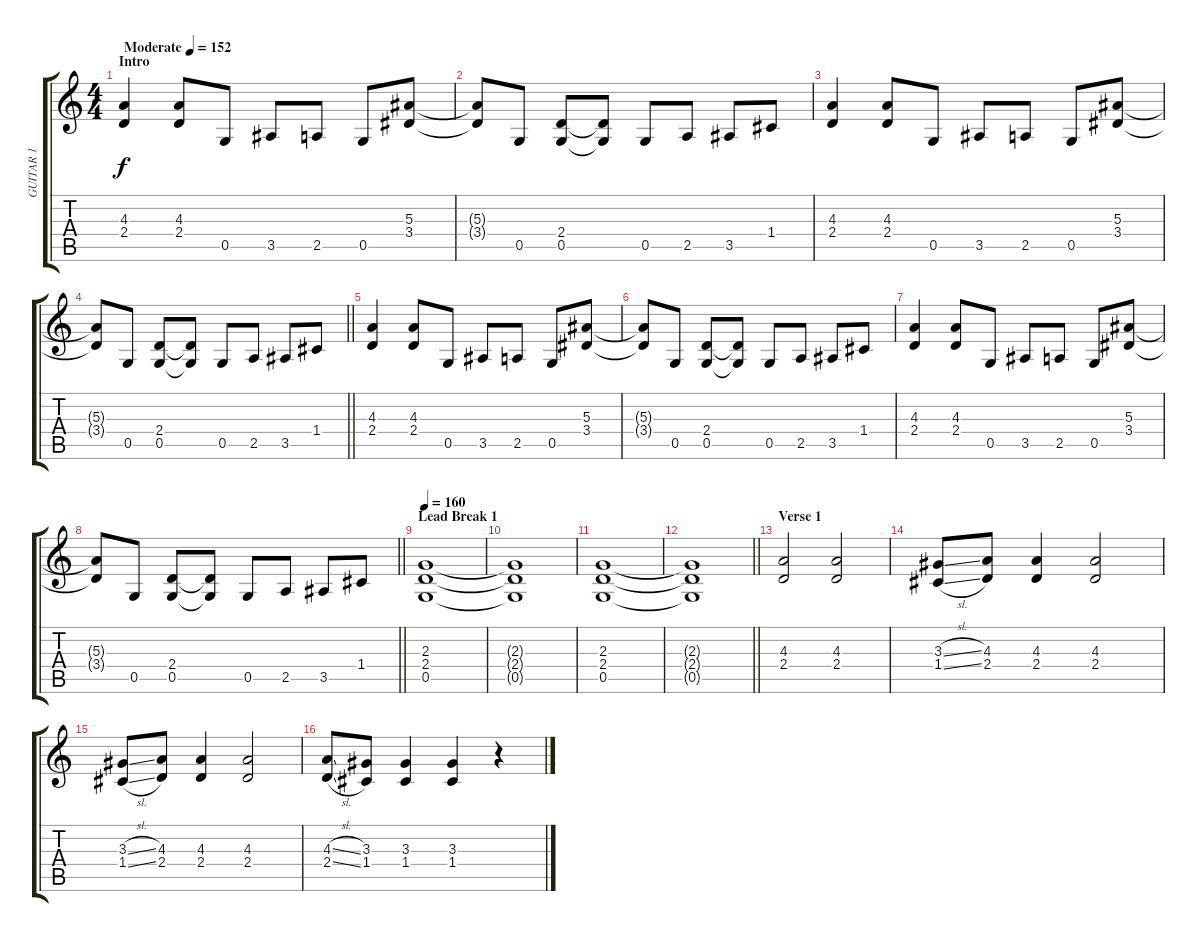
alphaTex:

\track ("GUITAR 1" "GUITAR 1") {instrument overdrivenguitar}
\staff {score tabs}
\tuning (D4 A3 F3 C3 G2 D2) {hide}
\ts (4 4)
\section ("" "Intro")
\tempo (152 "Moderate")
\clef g2
\ks c
(4.3 2.4).4{dy f instrument overdrivenguitar} (4.3 2.4).8 0.5.8 3.5.8 2.5.8 0.5.8 (5.3 3.4).8 |
(5.3{t} 3.4{t}).8 0.5.8 (2.4 0.5).8 (2.4{t} 0.5{t}).8 0.5.8 2.5.8 3.5.8 1.4.8 |
(4.3 2.4).4 (4.3 2.4).8 0.5.8 3.5.8 2.5.8 0.5.8 (5.3 3.4).8 |
\barLineRight lightlight
(5.3{t} 3.4{t}).8 0.5.8 (2.4 0.5).8 (2.4{t} 0.5{t}).8 0.5.8 2.5.8 3.5.8 1.4.8 |
(4.3 2.4).4 (4.3 2.4).8 0.5.8 3.5.8 2.5.8 0.5.8 (5.3 3.4).8 |
(5.3{t} 3.4{t}).8 0.5.8 (2.4 0.5).8 (2.4{t} 0.5{t}).8 0.5.8 2.5.8 3.5.8 1.4.8 |
(4.3 2.4).4 (4.3 2.4).8 0.5.8 3.5.8 2.5.8 0.5.8 (5.3 3.4).8 |
\barLineRight lightlight
(5.3{t} 3.4{t}).8 0.5.8 (2.4 0.5).8 (2.4{t} 0.5{t}).8 0.5.8 2.5.8 3.5.8 1.4.8 |
\section ("" "Lead Break 1")
\tempo 160
(2.3 2.4 0.5).1 |
(2.3{t} 2.4{t} 0.5{t}).1 |
(2.3 2.4 0.5).1 |
\barLineRight lightlight
(2.3{t} 2.4{t} 0.5{t}).1 |
\section ("" "Verse 1")
(4.3 2.4).2 (4.3 2.4).2 |
(3.3{sl} 1.4{sl}).8 (4.3 2.4).8 (4.3 2.4).4 (4.3 2.4).2 |
(3.3{sl} 1.4{sl}).8 (4.3 2.4).8 (4.3 2.4).4 (4.3 2.4).2 |
(4.3{sl} 2.4{sl}).8 (3.3 1.4).8 (3.3 1.4).4 (3.3 1.4).4 r.4
